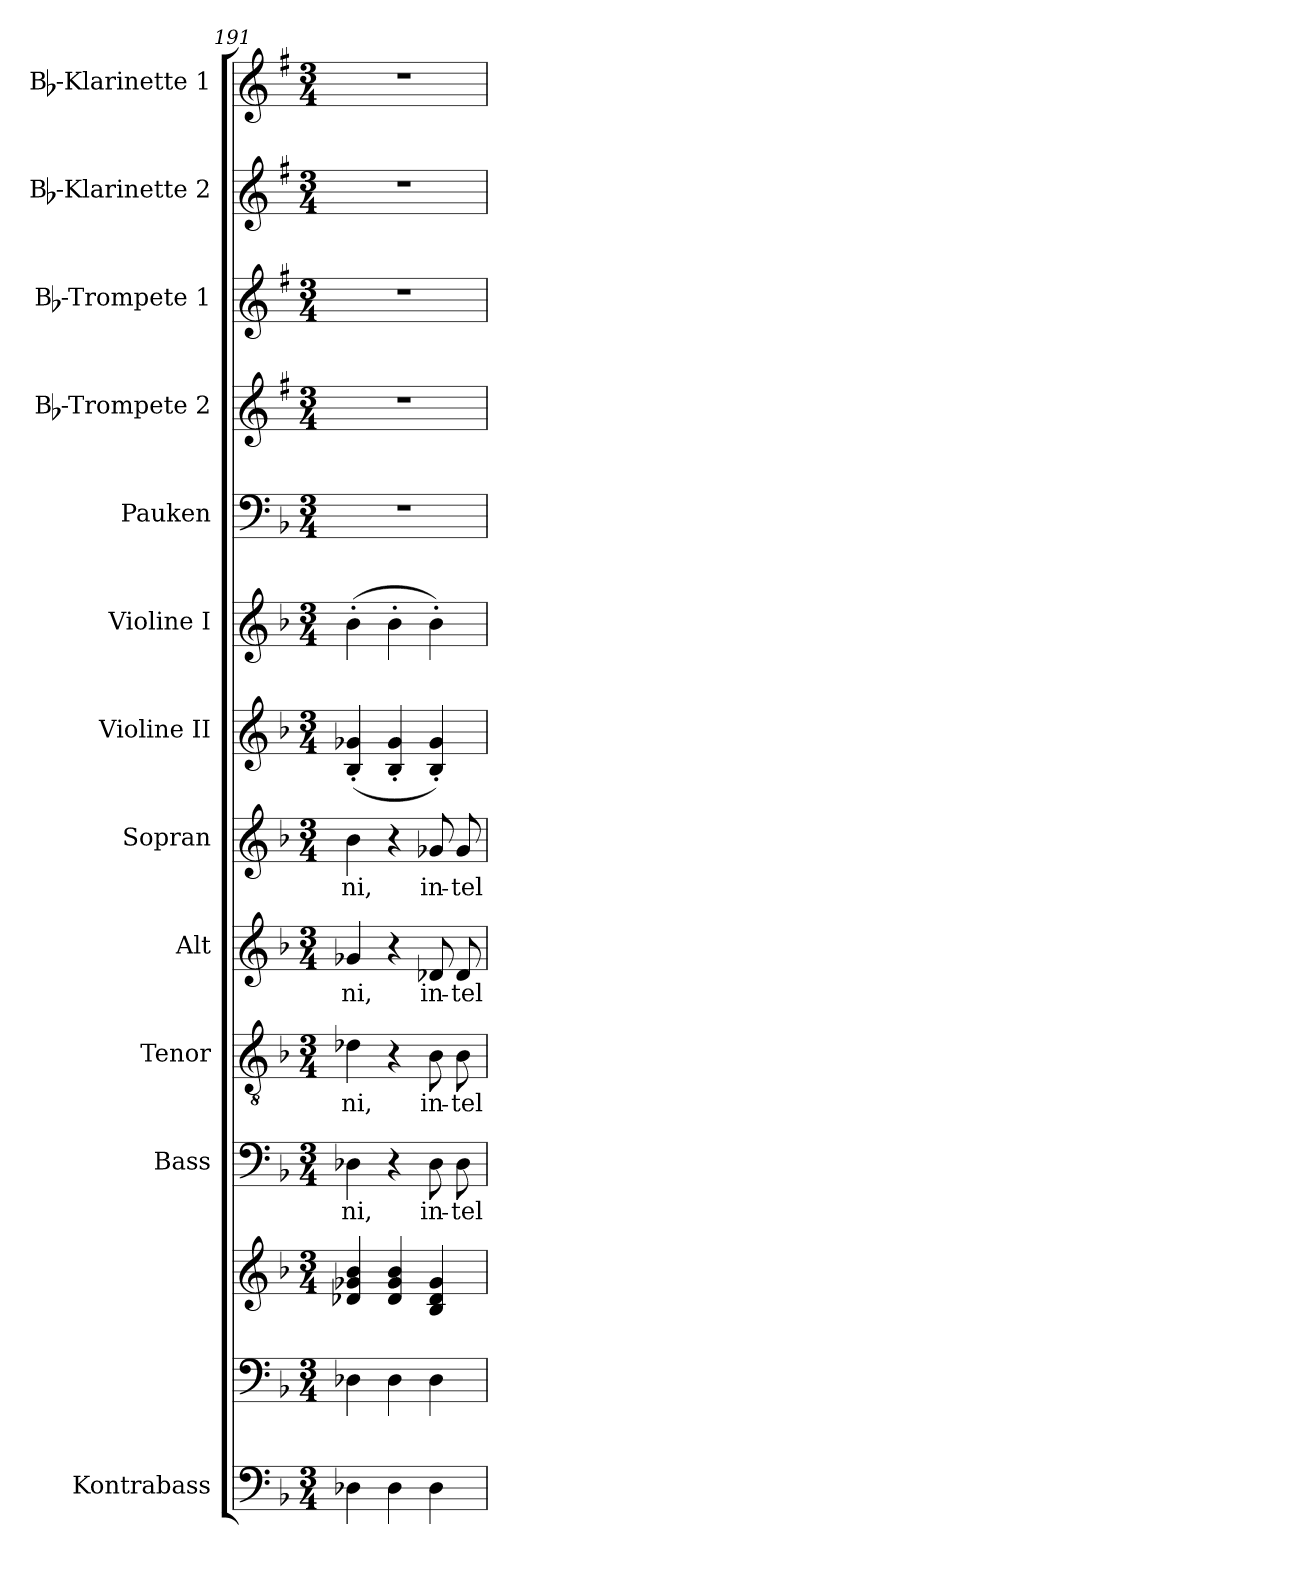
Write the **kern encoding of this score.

**kern	**kern	**kern	**kern	**text	**kern	**text	**kern	**text	**kern	**text	**kern	**kern	**kern	**kern	**kern	**kern	**kern
*part13	*part12	*part12	*part11	*part11	*part10	*part10	*part9	*part9	*part8	*part8	*part7	*part6	*part5	*part4	*part3	*part2	*part1
*staff14	*staff13	*staff12	*staff11	*staff11	*staff10	*staff10	*staff9	*staff9	*staff8	*staff8	*staff7	*staff6	*staff5	*staff4	*staff3	*staff2	*staff1
*I"Kontrabass	*	*	*I"Bass	*	*I"Tenor	*	*I"Alt	*	*I"Sopran	*	*I"Violine II	*I"Violine I	*I"Pauken	*I"Bb-Trompete 2	*I"Bb-Trompete 1	*I"Bb-Klarinette 2	*I"Bb-Klarinette 1
*I'Kb.	*	*	*I'B.	*	*I'T.	*	*I'A.	*	*I'S.	*	*I'Vl. II	*I'Vl. I	*I'Pk.	*I'Bb Trp. 2	*I'Bb Trp. 1	*I'Bb Kl. 2	*I'Bb Kl. 1
*clefF4	*clefF4	*clefG2	*clefF4	*	*clefGv2	*	*clefG2	*	*clefG2	*	*clefG2	*clefG2	*clefF4	*clefG2	*clefG2	*clefG2	*clefG2
*ITrd7c12	*	*	*	*	*	*	*	*	*	*	*	*	*	*ITrd1c2	*ITrd1c2	*ITrd1c2	*ITrd1c2
*k[b-]	*k[b-]	*k[b-]	*k[b-]	*	*k[b-]	*	*k[b-]	*	*k[b-]	*	*k[b-]	*k[b-]	*k[b-]	*k[b-]	*k[b-]	*k[b-]	*k[b-]
*F:	*F:	*F:	*F:	*	*F:	*	*F:	*	*F:	*	*F:	*F:	*F:	*F:	*F:	*F:	*F:
*M3/4	*M3/4	*M3/4	*M3/4	*	*M3/4	*	*M3/4	*	*M3/4	*	*M3/4	*M3/4	*M3/4	*M3/4	*M3/4	*M3/4	*M3/4
=191	=191	=191	=191	=191	=191	=191	=191	=191	=191	=191	=191	=191	=191	=191	=191	=191	=191
!	!	!	!	!LO:LY:b	!	!LO:LY:b	!	!LO:LY:b	!	!LO:LY:b	!	!	!	!	!	!	!
4DD-X\	4D-X\	4d-X/ 4g-X/ 4b-/	4D-X\	-ni,	4d-X\	-ni,	4g-X/	-ni,	4b-\	-ni,	(<4B-/'< 4g-X/'<	(>4b-'>\	2.r	2.r	2.r	2.r	2.r
4DD-\	4D-\	4d-/ 4g-/ 4b-/	4r	.	4r	.	4r	.	4r	.	4B-/'< 4g-/'<	4b-'>\	.	.	.	.	.
!	!	!	!	!LO:LY:b	!	!LO:LY:b	!	!LO:LY:b	!	!LO:LY:b	!	!	!	!	!	!	!
4DD-\	4D-\	4B-/ 4d-/ 4g-/	8D-\	in-	8B-\	in-	8d-X/	in-	8g-X/	in-	4B-/'< 4g-/'<)	4b-'>\)	.	.	.	.	.
!	!	!	!	!LO:LY:b	!	!LO:LY:b	!	!LO:LY:b	!	!LO:LY:b	!	!	!	!	!	!	!
.	.	.	8D-\	-tel-	8B-\	-tel-	8d-/	-tel-	8g-/	-tel-	.	.	.	.	.	.	.
=	=	=	=	=	=	=	=	=	=	=	=	=	=	=	=	=	=
*-	*-	*-	*-	*-	*-	*-	*-	*-	*-	*-	*-	*-	*-	*-	*-	*-	*-
